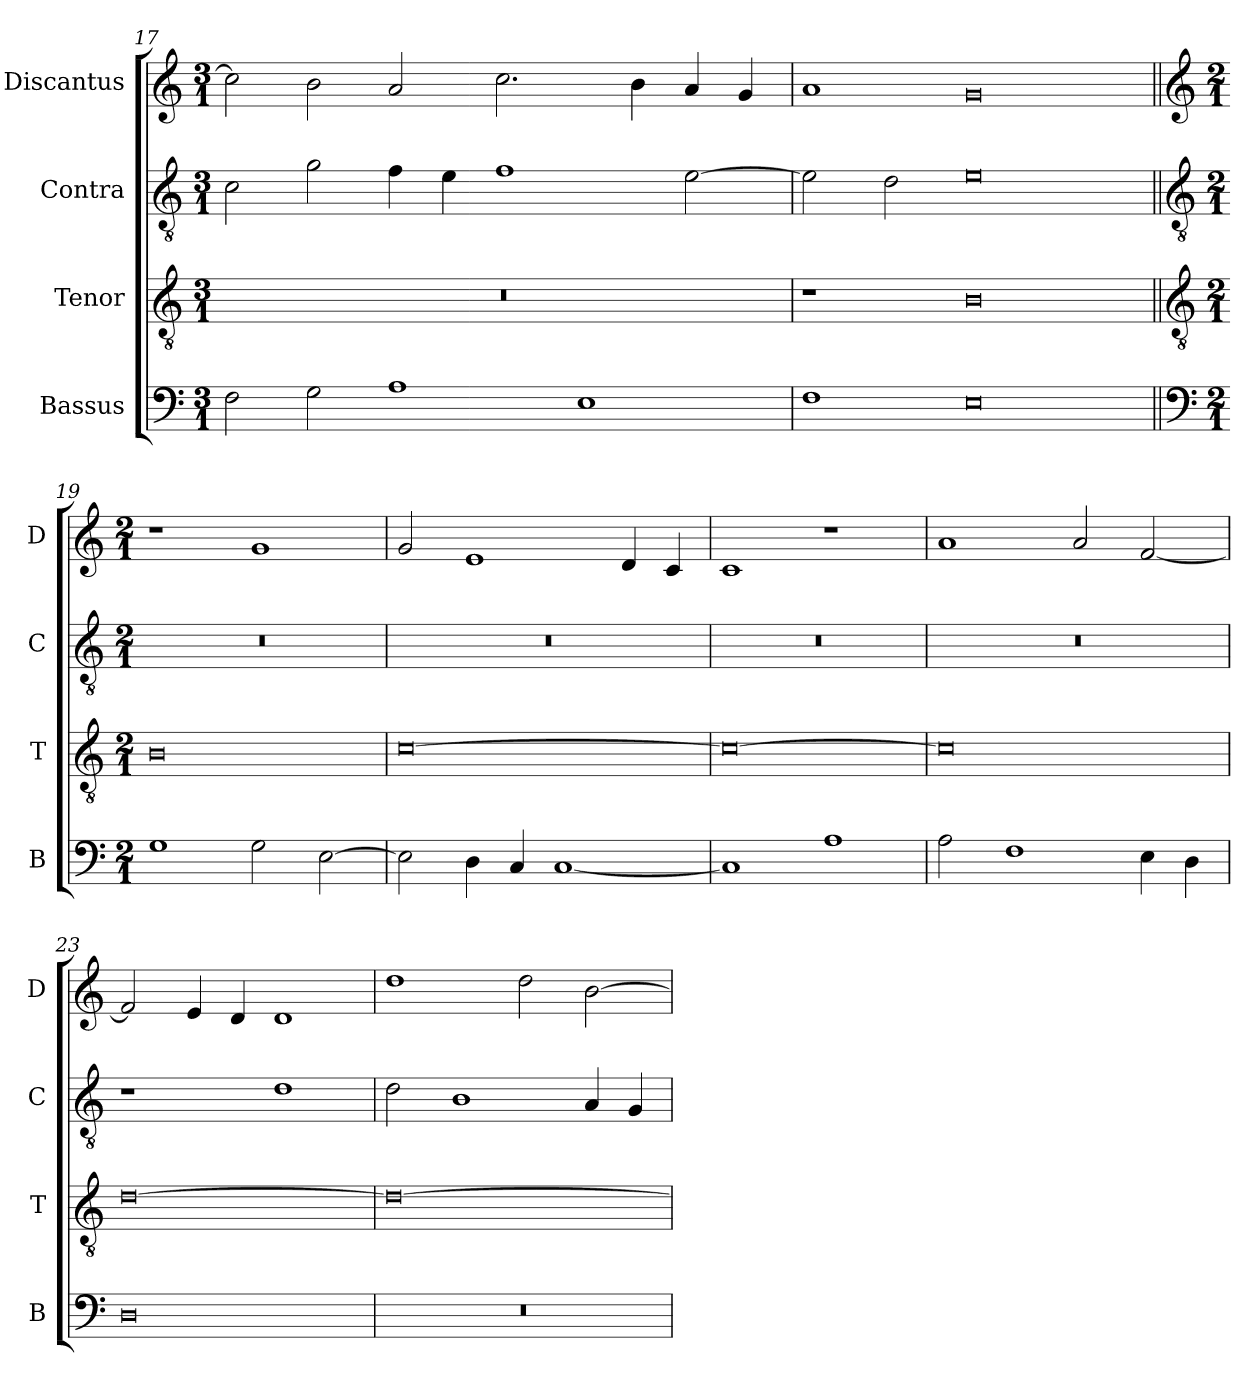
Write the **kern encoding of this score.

**kern	**kern	**kern	**kern
*part4	*part3	*part2	*part1
*staff4	*staff3	*staff2	*staff1
*I"Bassus	*I"Tenor	*I"Contra	*I"Discantus
*I'B	*I'T	*I'C	*I'D
*clefF4	*clefGv2	*clefGv2	*clefG2
*k[]	*k[]	*k[]	*k[]
*M3/1	*M3/1	*M3/1	*M3/1
=17	=17	=17	=17
2F\	0.r	2c\	2cc\]
2G\	.	2g\	2b\
1A	.	4f\	2a/
.	.	4e\	.
.	.	1f	2.cc\
1E	.	.	.
.	.	.	4b\
.	.	[2e\	4a/
.	.	.	4g/
=18	=18	=18	=18
1F	1r	2e\]	1a
.	.	2d\	.
0E	0B	0e	0g
!!LO:LB:g=z
=19||	=19||	=19||	=19||
*clefF4	*clefGv2	*clefGv2	*clefG2
*k[]	*k[]	*k[]	*k[]
*M2/1	*M2/1	*M2/1	*M2/1
1G	0B	0r	1r
2G\	.	.	1g
[2E\	.	.	.
=20	=20	=20	=20
2E\]	[0c	0r	2g/
4D\	.	.	1e
4C/	.	.	.
[1C	.	.	.
.	.	.	4d/
.	.	.	4c/
=21	=21	=21	=21
1C]	0c_	0r	1c
1A	.	.	1r
=22	=22	=22	=22
2A\	0c]	0r	1a
1F	.	.	.
.	.	.	2a/
4E\	.	.	[2f/
4D\	.	.	.
=23	=23	=23	=23
0D	[0d	1r	2f/]
.	.	.	4e/
.	.	.	4d/
.	.	1d	1d
=24	=24	=24	=24
0r	0d_	2d\	1dd
.	.	1B	.
.	.	.	2dd\
.	.	4A/	[2b\
.	.	4G/	.
=	=	=	=
*-	*-	*-	*-
